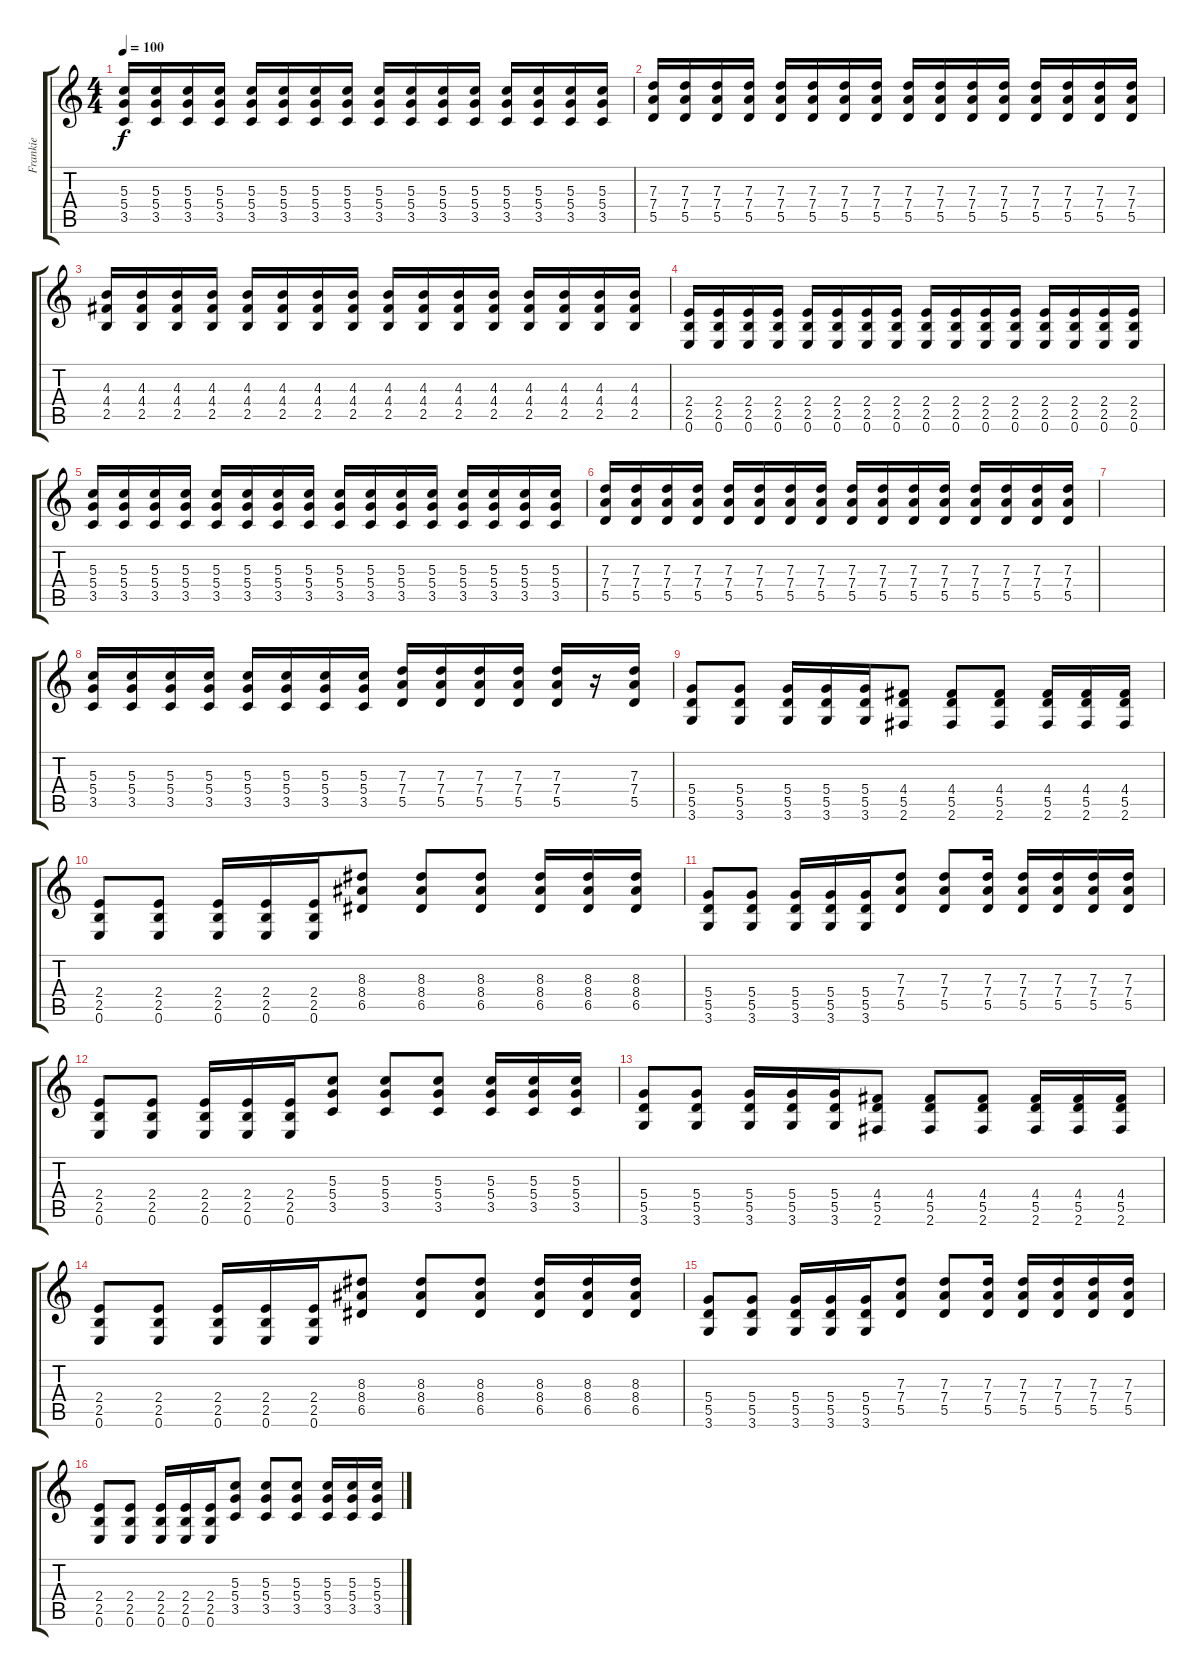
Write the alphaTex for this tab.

\track ("Frankie" "Frankie") {instrument distortionguitar}
\staff {score tabs}
\tuning (E4 B3 G3 D3 A2 E2) {hide}
\ts (4 4)
\tempo 100
\clef g2
\ks c
(5.3 5.4 3.5).16{dy f} (5.3 5.4 3.5).16 (5.3 5.4 3.5).16 (5.3 5.4 3.5).16 (5.3 5.4 3.5).16 (5.3 5.4 3.5).16 (5.3 5.4 3.5).16 (5.3 5.4 3.5).16 (5.3 5.4 3.5).16 (5.3 5.4 3.5).16 (5.3 5.4 3.5).16 (5.3 5.4 3.5).16 (5.3 5.4 3.5).16 (5.3 5.4 3.5).16 (5.3 5.4 3.5).16 (5.3 5.4 3.5).16 |
(7.3 7.4 5.5).16 (7.3 7.4 5.5).16 (7.3 7.4 5.5).16 (7.3 7.4 5.5).16 (7.3 7.4 5.5).16 (7.3 7.4 5.5).16 (7.3 7.4 5.5).16 (7.3 7.4 5.5).16 (7.3 7.4 5.5).16 (7.3 7.4 5.5).16 (7.3 7.4 5.5).16 (7.3 7.4 5.5).16 (7.3 7.4 5.5).16 (7.3 7.4 5.5).16 (7.3 7.4 5.5).16 (7.3 7.4 5.5).16 |
(4.3 4.4 2.5).16 (4.3 4.4 2.5).16 (4.3 4.4 2.5).16 (4.3 4.4 2.5).16 (4.3 4.4 2.5).16 (4.3 4.4 2.5).16 (4.3 4.4 2.5).16 (4.3 4.4 2.5).16 (4.3 4.4 2.5).16 (4.3 4.4 2.5).16 (4.3 4.4 2.5).16 (4.3 4.4 2.5).16 (4.3 4.4 2.5).16 (4.3 4.4 2.5).16 (4.3 4.4 2.5).16 (4.3 4.4 2.5).16 |
(2.4 2.5 0.6).16 (2.4 2.5 0.6).16 (2.4 2.5 0.6).16 (2.4 2.5 0.6).16 (2.4 2.5 0.6).16 (2.4 2.5 0.6).16 (2.4 2.5 0.6).16 (2.4 2.5 0.6).16 (2.4 2.5 0.6).16 (2.4 2.5 0.6).16 (2.4 2.5 0.6).16 (2.4 2.5 0.6).16 (2.4 2.5 0.6).16 (2.4 2.5 0.6).16 (2.4 2.5 0.6).16 (2.4 2.5 0.6).16 |
(5.3 5.4 3.5).16 (5.3 5.4 3.5).16 (5.3 5.4 3.5).16 (5.3 5.4 3.5).16 (5.3 5.4 3.5).16 (5.3 5.4 3.5).16 (5.3 5.4 3.5).16 (5.3 5.4 3.5).16 (5.3 5.4 3.5).16 (5.3 5.4 3.5).16 (5.3 5.4 3.5).16 (5.3 5.4 3.5).16 (5.3 5.4 3.5).16 (5.3 5.4 3.5).16 (5.3 5.4 3.5).16 (5.3 5.4 3.5).16 |
(7.3 7.4 5.5).16 (7.3 7.4 5.5).16 (7.3 7.4 5.5).16 (7.3 7.4 5.5).16 (7.3 7.4 5.5).16 (7.3 7.4 5.5).16 (7.3 7.4 5.5).16 (7.3 7.4 5.5).16 (7.3 7.4 5.5).16 (7.3 7.4 5.5).16 (7.3 7.4 5.5).16 (7.3 7.4 5.5).16 (7.3 7.4 5.5).16 (7.3 7.4 5.5).16 (7.3 7.4 5.5).16 (7.3 7.4 5.5).16 |
|
(5.3 5.4 3.5).16 (5.3 5.4 3.5).16 (5.3 5.4 3.5).16 (5.3 5.4 3.5).16 (5.3 5.4 3.5).16 (5.3 5.4 3.5).16 (5.3 5.4 3.5).16 (5.3 5.4 3.5).16 (7.3 7.4 5.5).16 (7.3 7.4 5.5).16 (7.3 7.4 5.5).16 (7.3 7.4 5.5).16 (7.3 7.4 5.5).16 r.16 (7.3 7.4 5.5).16 |
(5.4 5.5 3.6).8 (5.4 5.5 3.6).8 (5.4 5.5 3.6).16 (5.4 5.5 3.6).16 (5.4 5.5 3.6).16 (4.4 5.5 2.6).8 (4.4 5.5 2.6).8 (4.4 5.5 2.6).8 (4.4 5.5 2.6).16 (4.4 5.5 2.6).16 (4.4 5.5 2.6).16 |
(2.4 2.5 0.6).8 (2.4 2.5 0.6).8 (2.4 2.5 0.6).16 (2.4 2.5 0.6).16 (2.4 2.5 0.6).16 (8.3 8.4 6.5).8 (8.3 8.4 6.5).8 (8.3 8.4 6.5).8 (8.3 8.4 6.5).16 (8.3 8.4 6.5).16 (8.3 8.4 6.5).16 |
(5.4 5.5 3.6).8 (5.4 5.5 3.6).8 (5.4 5.5 3.6).16 (5.4 5.5 3.6).16 (5.4 5.5 3.6).16 (7.3 7.4 5.5).8 (7.3 7.4 5.5).8 (7.3 7.4 5.5).16 (7.3 7.4 5.5).16 (7.3 7.4 5.5).16 (7.3 7.4 5.5).16 (7.3 7.4 5.5).16 |
(2.4 2.5 0.6).8 (2.4 2.5 0.6).8 (2.4 2.5 0.6).16 (2.4 2.5 0.6).16 (2.4 2.5 0.6).16 (5.3 5.4 3.5).8 (5.3 5.4 3.5).8 (5.3 5.4 3.5).8 (5.3 5.4 3.5).16 (5.3 5.4 3.5).16 (5.3 5.4 3.5).16 |
(5.4 5.5 3.6).8 (5.4 5.5 3.6).8 (5.4 5.5 3.6).16 (5.4 5.5 3.6).16 (5.4 5.5 3.6).16 (4.4 5.5 2.6).8 (4.4 5.5 2.6).8 (4.4 5.5 2.6).8 (4.4 5.5 2.6).16 (4.4 5.5 2.6).16 (4.4 5.5 2.6).16 |
(2.4 2.5 0.6).8 (2.4 2.5 0.6).8 (2.4 2.5 0.6).16 (2.4 2.5 0.6).16 (2.4 2.5 0.6).16 (8.3 8.4 6.5).8 (8.3 8.4 6.5).8 (8.3 8.4 6.5).8 (8.3 8.4 6.5).16 (8.3 8.4 6.5).16 (8.3 8.4 6.5).16 |
(5.4 5.5 3.6).8 (5.4 5.5 3.6).8 (5.4 5.5 3.6).16 (5.4 5.5 3.6).16 (5.4 5.5 3.6).16 (7.3 7.4 5.5).8 (7.3 7.4 5.5).8 (7.3 7.4 5.5).16 (7.3 7.4 5.5).16 (7.3 7.4 5.5).16 (7.3 7.4 5.5).16 (7.3 7.4 5.5).16 |
(2.4 2.5 0.6).8 (2.4 2.5 0.6).8 (2.4 2.5 0.6).16 (2.4 2.5 0.6).16 (2.4 2.5 0.6).16 (5.3 5.4 3.5).8 (5.3 5.4 3.5).8 (5.3 5.4 3.5).8 (5.3 5.4 3.5).16 (5.3 5.4 3.5).16 (5.3 5.4 3.5).16
